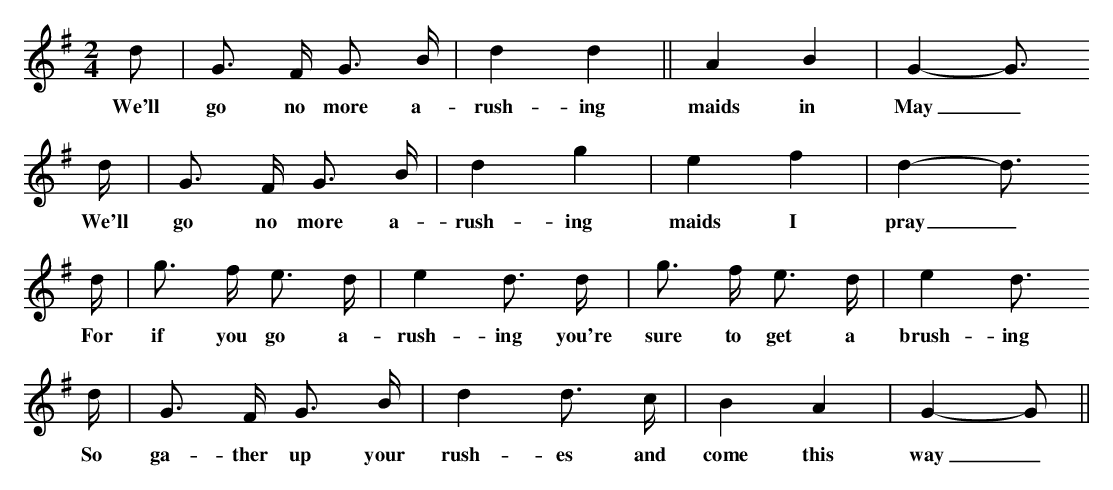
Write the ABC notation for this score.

X:1sk47rs
M:2/4
K:G
d2|G3 F G3 B|d4 d4||A4 B4|G4- G3
w:We'll go no more a-rush-ing maids in May_
d|G3 F G3 B|d4 g4|e4 f4 |d4- d3
w: We'll go no more a-rush-ing maids I pray_
d|g3 f e3 d|e4 d3 d|g3 f e3 d|e4 d3
w:For if you go a-rush-ing you're sure to get a brush-ing
d|G3 F G3 B|d4 d3 c|B4 A4|G4-G2||
w:So ga-ther up your rush-es and come this way_
